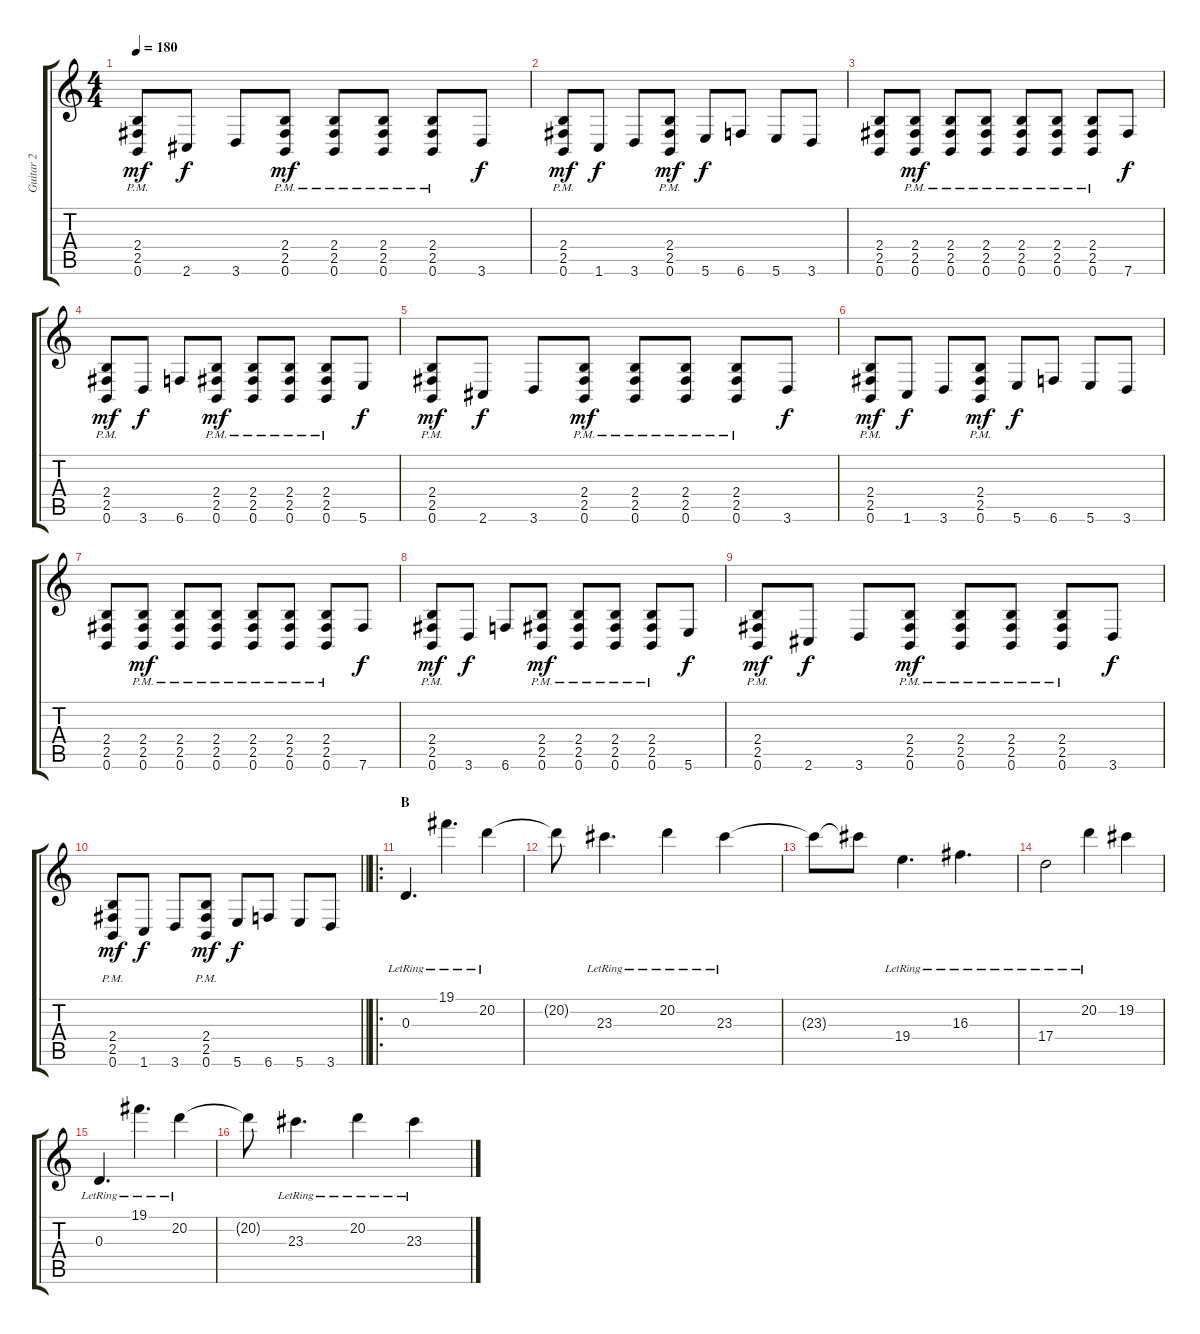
\track ("Guitar 2" "Guitar 2") {instrument distortionguitar}
\staff {score tabs}
\tuning (B3 Gb3 D3 A2 E2 B1) {hide}
\ts (4 4)
\tempo 180
\clef g2
\ks c
(2.4{pm} 2.5{pm} 0.6{pm}).8{dy mf} 2.6.8{dy f} 3.6.8 (2.4{pm} 2.5{pm} 0.6{pm}).8{dy mf} (2.4{pm} 2.5{pm} 0.6{pm}).8 (2.4{pm} 2.5{pm} 0.6{pm}).8 (2.4{pm} 2.5{pm} 0.6{pm}).8 3.6.8{dy f} |
(2.4{pm} 2.5{pm} 0.6{pm}).8{dy mf} 1.6.8{dy f} 3.6.8 (2.4{pm} 2.5{pm} 0.6{pm}).8{dy mf} 5.6.8{dy f} 6.6.8 5.6.8 3.6.8 |
(2.4 2.5 0.6).8 (2.4{pm} 2.5{pm} 0.6{pm}).8{dy mf} (2.4{pm} 2.5{pm} 0.6{pm}).8 (2.4{pm} 2.5{pm} 0.6{pm}).8 (2.4{pm} 2.5{pm} 0.6{pm}).8 (2.4{pm} 2.5{pm} 0.6{pm}).8 (2.4{pm} 2.5{pm} 0.6{pm}).8 7.6.8{dy f} |
(2.4{pm} 2.5{pm} 0.6{pm}).8{dy mf} 3.6.8{dy f} 6.6.8 (2.4{pm} 2.5{pm} 0.6{pm}).8{dy mf} (2.4{pm} 2.5{pm} 0.6{pm}).8 (2.4{pm} 2.5{pm} 0.6{pm}).8 (2.4{pm} 2.5{pm} 0.6{pm}).8 5.6.8{dy f} |
(2.4{pm} 2.5{pm} 0.6{pm}).8{dy mf} 2.6.8{dy f} 3.6.8 (2.4{pm} 2.5{pm} 0.6{pm}).8{dy mf} (2.4{pm} 2.5{pm} 0.6{pm}).8 (2.4{pm} 2.5{pm} 0.6{pm}).8 (2.4{pm} 2.5{pm} 0.6{pm}).8 3.6.8{dy f} |
(2.4{pm} 2.5{pm} 0.6{pm}).8{dy mf} 1.6.8{dy f} 3.6.8 (2.4{pm} 2.5{pm} 0.6{pm}).8{dy mf} 5.6.8{dy f} 6.6.8 5.6.8 3.6.8 |
(2.4 2.5 0.6).8 (2.4{pm} 2.5{pm} 0.6{pm}).8{dy mf} (2.4{pm} 2.5{pm} 0.6{pm}).8 (2.4{pm} 2.5{pm} 0.6{pm}).8 (2.4{pm} 2.5{pm} 0.6{pm}).8 (2.4{pm} 2.5{pm} 0.6{pm}).8 (2.4{pm} 2.5{pm} 0.6{pm}).8 7.6.8{dy f} |
(2.4{pm} 2.5{pm} 0.6{pm}).8{dy mf} 3.6.8{dy f} 6.6.8 (2.4{pm} 2.5{pm} 0.6{pm}).8{dy mf} (2.4{pm} 2.5{pm} 0.6{pm}).8 (2.4{pm} 2.5{pm} 0.6{pm}).8 (2.4{pm} 2.5{pm} 0.6{pm}).8 5.6.8{dy f} |
(2.4{pm} 2.5{pm} 0.6{pm}).8{dy mf} 2.6.8{dy f} 3.6.8 (2.4{pm} 2.5{pm} 0.6{pm}).8{dy mf} (2.4{pm} 2.5{pm} 0.6{pm}).8 (2.4{pm} 2.5{pm} 0.6{pm}).8 (2.4{pm} 2.5{pm} 0.6{pm}).8 3.6.8{dy f} |
\barLineRight lightlight
(2.4{pm} 2.5{pm} 0.6{pm}).8{dy mf} 1.6.8{dy f} 3.6.8 (2.4{pm} 2.5{pm} 0.6{pm}).8{dy mf} 5.6.8{dy f} 6.6.8 5.6.8 3.6.8 |
\ro
\section ("" "B")
0.3{lr}.4{d volume 11 balance 8} 19.1{lr}.4{d} 20.2{lr}.4 |
20.2{t}.8 23.3{lr}.4{d} 20.2{lr}.4 23.3{lr}.4 |
23.3{t}.8 23.3{t}.8 19.4{lr}.4{d} 16.3{lr}.4{d} |
17.4{lr}.2 20.2{lr}.4 19.2.4 |
0.3{lr}.4{d} 19.1{lr}.4{d} 20.2{lr}.4 |
20.2{t}.8 23.3{lr}.4{d} 20.2{lr}.4 23.3{lr}.4
